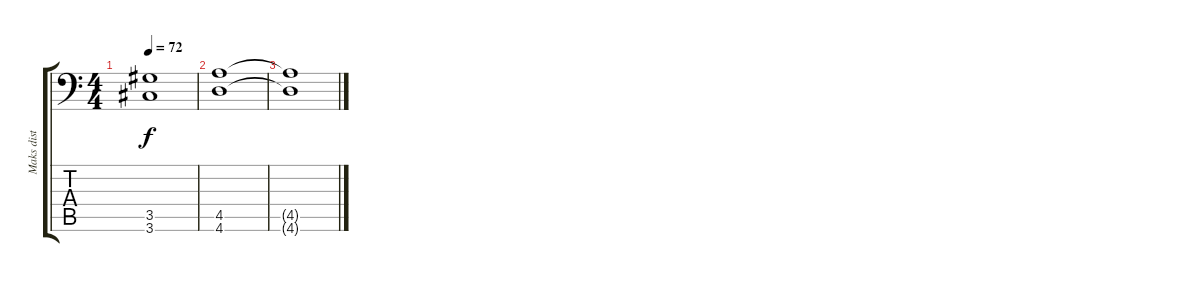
\track ("Maks dist" "Maks dist") {instrument distortionguitar}
\staff {score tabs}
\tuning (C4 G3 Eb3 Bb2 F2 Bb1) {hide}
\ts (4 4)
\tempo 72
\clef f4
\ks c
(3.5 3.6).1{dy f} |
(4.5 4.6).1 |
(4.5{t} 4.6{t}).1
